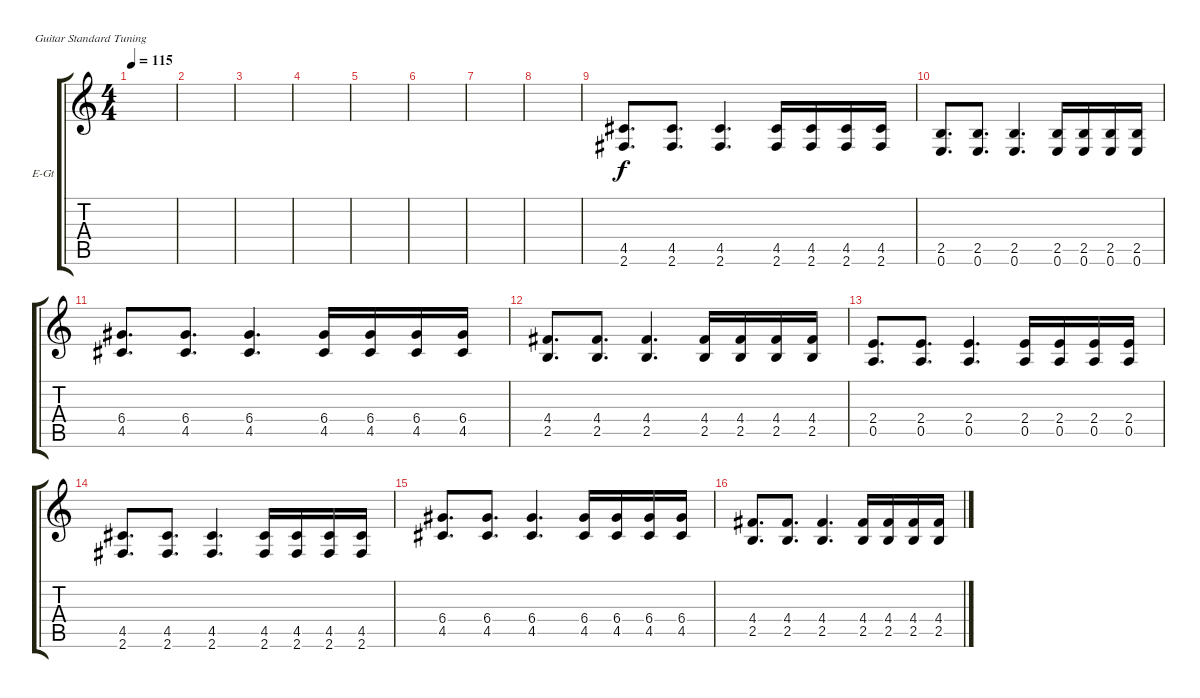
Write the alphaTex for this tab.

\defaultSystemsLayout 4
\bracketExtendMode groupsimilarinstruments
\firstSystemTrackNameOrientation horizontal
\otherSystemsTrackNameOrientation horizontal
\track ("Electric Guitar" "E-Gt") {instrument distortionguitar}
\staff {score tabs}
\tuning (E4 B3 G3 D3 A2 E2)
\ts (4 4)
\tempo 115
\clef g2
\ks c
|
|
|
|
|
|
|
|
(2.6 4.5).8{d} (2.6 4.5).8{d} (2.6 4.5).4{d} (2.6 4.5).16 (2.6 4.5).16 (2.6 4.5).16 (2.6 4.5).16 |
(0.6 2.5).8{d} (0.6 2.5).8{d} (0.6 2.5).4{d} (0.6 2.5).16 (0.6 2.5).16 (0.6 2.5).16 (0.6 2.5).16 |
(4.5 6.4).8{d} (4.5 6.4).8{d} (4.5 6.4).4{d} (4.5 6.4).16 (4.5 6.4).16 (4.5 6.4).16 (4.5 6.4).16 |
(2.5 4.4).8{d} (2.5 4.4).8{d} (2.5 4.4).4{d} (2.5 4.4).16 (2.5 4.4).16 (2.5 4.4).16 (2.5 4.4).16 |
(0.5 2.4).8{d} (0.5 2.4).8{d} (0.5 2.4).4{d} (0.5 2.4).16 (0.5 2.4).16 (0.5 2.4).16 (0.5 2.4).16 |
(2.6 4.5).8{d} (2.6 4.5).8{d} (2.6 4.5).4{d} (2.6 4.5).16 (2.6 4.5).16 (2.6 4.5).16 (2.6 4.5).16 |
(4.5 6.4).8{d} (4.5 6.4).8{d} (4.5 6.4).4{d} (4.5 6.4).16 (4.5 6.4).16 (4.5 6.4).16 (4.5 6.4).16 |
(2.5 4.4).8{d} (2.5 4.4).8{d} (2.5 4.4).4{d} (2.5 4.4).16 (2.5 4.4).16 (2.5 4.4).16 (2.5 4.4).16
